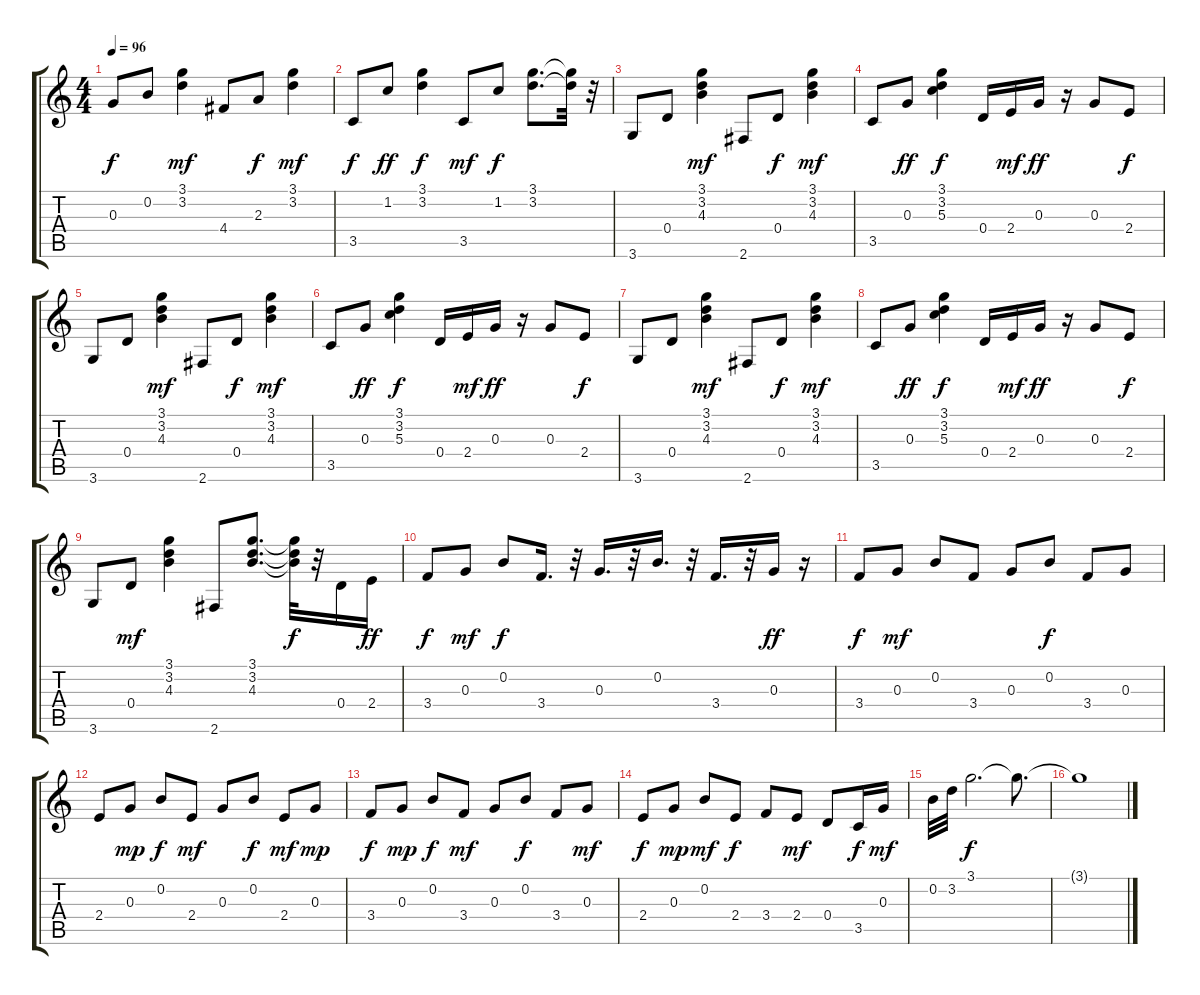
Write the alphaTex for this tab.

\track "" {instrument electricguitarclean}
\staff {score tabs}
\tuning (E4 B3 G3 D3 A2 E2) {hide}
\ts (4 4)
\tempo 96
\clef g2
\ks c
0.3.8{dy f} 0.2.8 (3.1 3.2).4{dy mf} 4.4.8 2.3.8{dy f} (3.1 3.2).4{dy mf} |
3.5.8{dy f} 1.2.8{dy ff} (3.1 3.2).4{dy f} 3.5.8{dy mf} 1.2.8{dy f} (3.1 3.2).8{d} (3.1{t} 3.2{t}).32 r.32 |
3.6.8 0.4.8 (3.1 3.2 4.3).4{dy mf} 2.6.8 0.4.8{dy f} (3.1 3.2 4.3).4{dy mf} |
3.5.8 0.3.8{dy ff} (3.1 3.2 5.3).4{dy f} 0.4.16 2.4.16{dy mf} 0.3.16{dy ff} r.16 0.3.8 2.4.8{dy f} |
3.6.8 0.4.8 (3.1 3.2 4.3).4{dy mf} 2.6.8 0.4.8{dy f} (3.1 3.2 4.3).4{dy mf} |
3.5.8 0.3.8{dy ff} (3.1 3.2 5.3).4{dy f} 0.4.16 2.4.16{dy mf} 0.3.16{dy ff} r.16 0.3.8 2.4.8{dy f} |
3.6.8 0.4.8 (3.1 3.2 4.3).4{dy mf} 2.6.8 0.4.8{dy f} (3.1 3.2 4.3).4{dy mf} |
3.5.8 0.3.8{dy ff} (3.1 3.2 5.3).4{dy f} 0.4.16 2.4.16{dy mf} 0.3.16{dy ff} r.16 0.3.8 2.4.8{dy f} |
3.6.8 0.4.8{dy mf} (3.1 3.2 4.3).4 2.6.8 (3.1 3.2 4.3).8{d} (3.1{t} 3.2{t} 4.3{t}).32{dy f} r.32 0.4.16 2.4.16{dy ff} |
3.4.8{dy f} 0.3.8{dy mf} 0.2.8{dy f} 3.4.16{d} r.32 0.3.16{d} r.32 0.2.16{d} r.32 3.4.16{d} r.32 0.3.16{dy ff} r.16 |
3.4.8{dy f} 0.3.8{dy mf} 0.2.8 3.4.8 0.3.8 0.2.8{dy f} 3.4.8 0.3.8 |
2.4.8 0.3.8{dy mp} 0.2.8{dy f} 2.4.8{dy mf} 0.3.8 0.2.8{dy f} 2.4.8{dy mf} 0.3.8{dy mp} |
3.4.8{dy f} 0.3.8{dy mp} 0.2.8{dy f} 3.4.8{dy mf} 0.3.8 0.2.8{dy f} 3.4.8 0.3.8{dy mf} |
2.4.8{dy f} 0.3.8{dy mp} 0.2.8{dy mf} 2.4.8{dy f} 3.4.8 2.4.8{dy mf} 0.4.8 3.5.16{dy f} 0.3.16{dy mf} |
0.2.32 3.2.32 3.1.2{d dy f} 3.1{t}.8{d} |
3.1{t}.1
